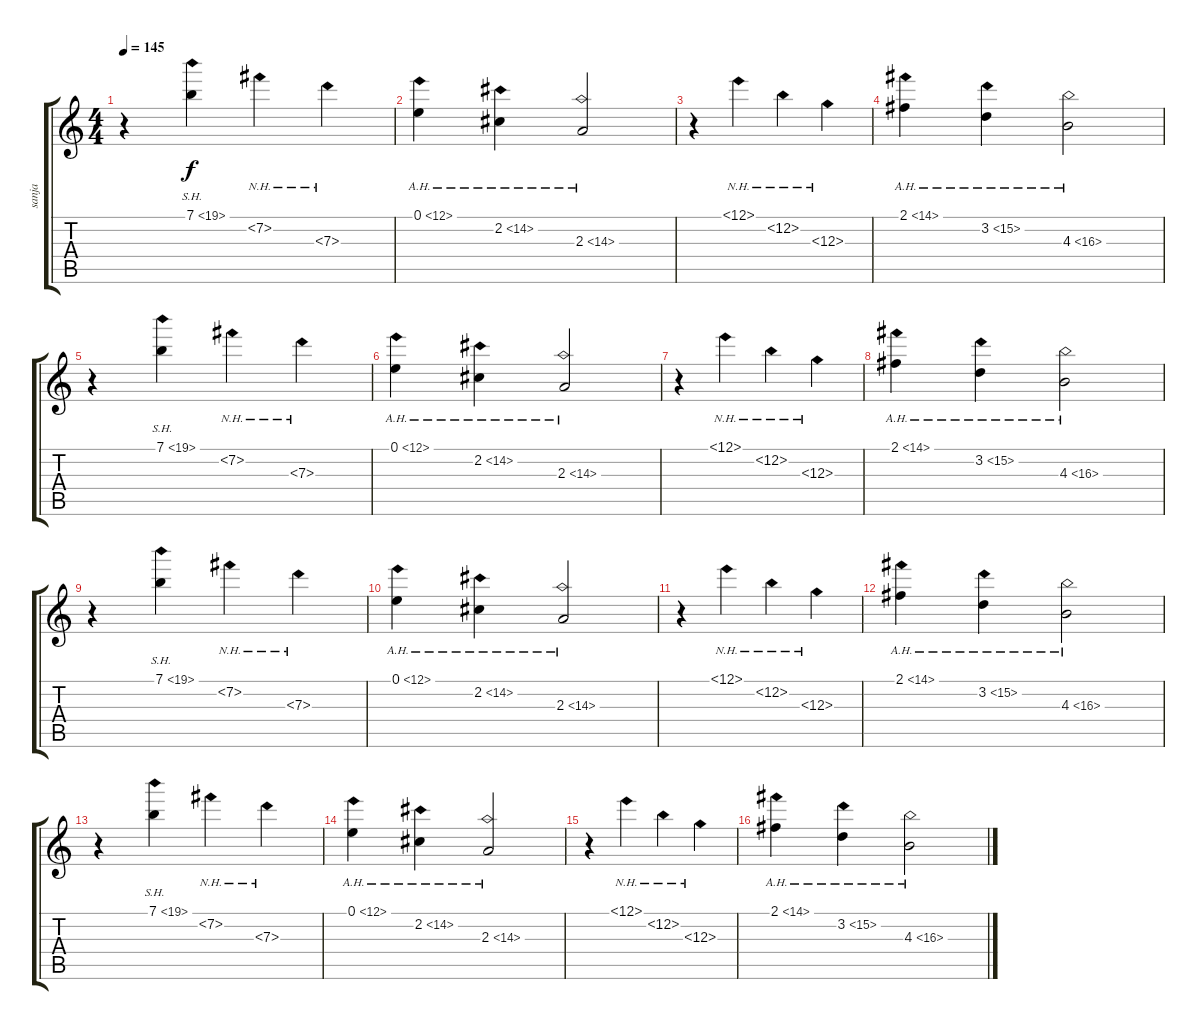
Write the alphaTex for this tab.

\track ("sanja" "sanja") {instrument acousticguitarsteel}
\staff {score tabs}
\tuning (E4 B3 G3 D3 A2 E2) {hide}
\ts (4 4)
\tempo 145
\clef g2
\ks c
r.4{dy f} 7.1{sh 12}.4 7.2{nh}.4 7.3{nh}.4 |
0.1{ah 12}.4 2.2{ah 12}.4 2.3{ah 12}.2 |
r.4 0.1{nh}.4 0.2{nh}.4 0.3{nh}.4 |
2.1{ah 12}.4 3.2{ah 12}.4 4.3{ah 12}.2 |
r.4 7.1{sh 12}.4 7.2{nh}.4 7.3{nh}.4 |
0.1{ah 12}.4 2.2{ah 12}.4 2.3{ah 12}.2 |
r.4 0.1{nh}.4 0.2{nh}.4 0.3{nh}.4 |
2.1{ah 12}.4 3.2{ah 12}.4 4.3{ah 12}.2 |
r.4 7.1{sh 12}.4 7.2{nh}.4 7.3{nh}.4 |
0.1{ah 12}.4 2.2{ah 12}.4 2.3{ah 12}.2 |
r.4 0.1{nh}.4 0.2{nh}.4 0.3{nh}.4 |
2.1{ah 12}.4 3.2{ah 12}.4 4.3{ah 12}.2 |
r.4 7.1{sh 12}.4 7.2{nh}.4 7.3{nh}.4 |
0.1{ah 12}.4 2.2{ah 12}.4 2.3{ah 12}.2 |
r.4 0.1{nh}.4 0.2{nh}.4 0.3{nh}.4 |
2.1{ah 12}.4 3.2{ah 12}.4 4.3{ah 12}.2
